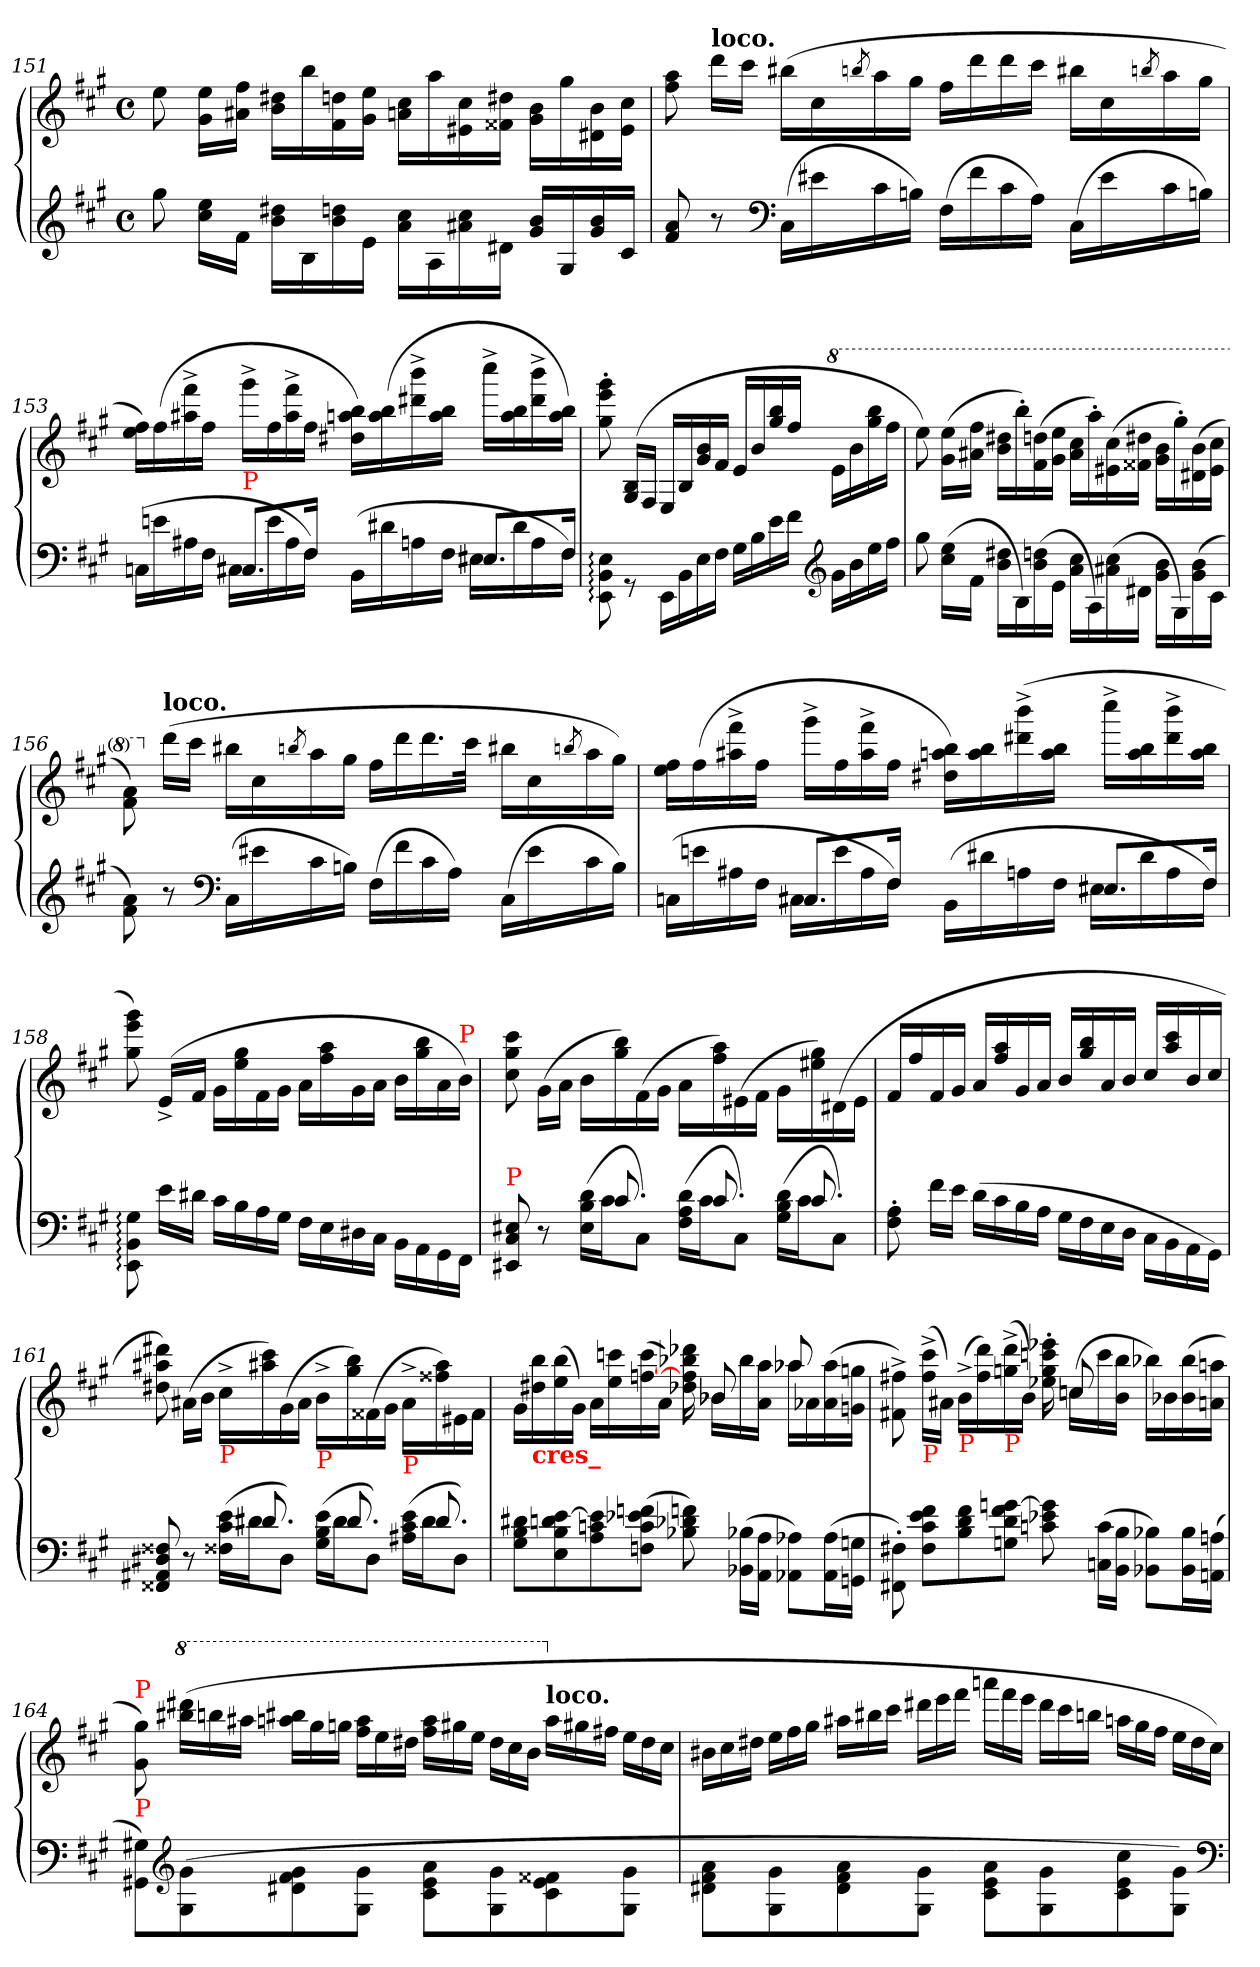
**kern	**kern
*part1	*part1
*staff2	*staff1
*clefG2	*clefG2
*k[f#c#g#]	*k[f#c#g#]
*M4/4	*M4/4
*met(c)	*met(c)
=151	=151
8gg#	8ee
16ee\ 16cc#\LL	16ee 16g#LL
16f#\JJ	16ff# 16a#XJJ
16dd#X\ 16b\LL	16dd#X 16bLL
16B\	16bb
16ddn\ 16b\	16ddn 16f#
16e\JJ	16ee 16g#JJ
16cc#\ 16a\LL	16cc# 16anLL
16A\	16aa
16cc#\ 16a#X\	16cc# 16e#X
16d#X\JJ	16dd#X 16f##XJJ
16b 16g#LL	16b 16g#LL
16G#	16gg#
16b 16g#	16b 16d#X
16c#JJ	16cc# 16e#JJ
=152	=152
8a 8f#	8aa 8ff#
!	!LO:TX:a:B:t=loco.
8r	16dddLL
.	16ccc#JJ
*clefF4	*
(>16C#LL	(>16bb#XLL
16e#X	16cc#
.	8qbbn/
16c#	16aa
16BnJJ)	16gg#JJ
(>16F#LL	16ff#LL
16f#	16ddd
16c#	16ddd
16AJJ)	16ccc#JJ
(>16C#LL	16bb#XLL
16e#	16cc#
.	8qbbn/
16c#	16aa
16BnJJ)	16gg#JJ
=153	=153
*^	*
4ryy	(>16CnLL	16ff# 16eeLL)
.	16en	(>16ff#
.	16A#X	16fff#^< 16aa#X^<
.	16F#JJ	16ff#JJ
!LO:TX:a:color=red:t=P	!	!
8.C#XL	16C#XLL	16ggg#^<LL
.	16e	16ff#
.	16A#	16fff#^< 16aa#^<
16F#Jk	16F#JJ)	16ff#JJ
4ryy	(>16BBLL	16bb 16aan 16dd#XLL)
.	16d#X	(>16bb 16aa
.	16An	16bbb^< 16ddd#X^<
.	16F#JJ	16bb 16aaJJ
8.E#XL	16E#XLL	16cccc#^<LL
.	16d#	16bb 16aa
.	16A	16bbb^< 16ddd#^<
16F#Jk	16F#JJ)	16bb 16aaJJ)
*v	*v	*
=154	=154
8E:\ 8BB:\ 8EE:\	8ggg#'> 8eee'> 8gg#'>
8rGG	(>16B/ 16G#/LL
.	16F#/JJ
16EE\LL	16E/LL
16BB\	16B/
16E	16b 16g#
16F#JJ	16f#JJ
16G#LL	16e/LL
16B	16b/
16e	16bb/ 16gg#/
16f#JJ	16ff#/JJ
*clefG2	*
*	*8va
16g#LL	16eeLL
16b	16bb
16ee	16bbb 16ggg#
16ff#JJ	16fff#JJ
=155	=155
8gg#	8eee)
(>16ee\ 16cc#\LL	(>16eee 16gg#LL
16f#\JJ	16fff# 16aa#XJJ
16dd#X\ 16b\LL	16ddd#X 16bbLL
16B\)	16bbb'>)
(>16ddn\ 16b\	(>16dddn 16ff#
16e\JJ	16eee 16gg#JJ
16cc#\ 16a\LL	16ccc# 16aa#LL
16A\)	16aaa'>)
(>16cc#\ 16a#X\	(>16ccc# 16ee#X
16d#X\JJ	16ddd#X 16ff##XJJ
16b\ 16g#\LL	16bb 16gg#LL
16G#\)	16ggg#'>)
(>16b\ 16g#\	(>16bb 16dd#ji
16c#\JJ	16ccc# 16ee#JJ
=156	=156
8a\ 8f#\)	8aa\ 8ff#\)
*	*X8va
!	!LO:TX:a:B:t=loco.
8r	(>16dddLL
.	16ccc#JJ
*clefF4	*
(>16C#LL	16bb#XLL
16e#X	16cc#
.	8qbbn/
16c#	16aa
16BnJJ)	16gg#JJ
(>16F#LL	16ff#LL
16f#	16ddd
16c#	16.ddd
16AJJ)	.
.	32ccc#JJk
(>16C#LL	16bb#XLL
16e#	16cc#
.	8qbbn/
16c#	16aa
16BJJ)	16gg#JJ)
=157	=157
*^	*
4ryy	(>16CnLL	16ff# 16eeLL
.	16en	(>16ff#
.	16A#X	16fff#^< 16aa#X^<
.	16F#JJ	16ff#JJ
8.C#XL	16C#XLL	16ggg#^<LL
.	16e	16ff#
.	16A#	16fff#^< 16aa#^<
16F#Jk	16F#JJ)	16ff#JJ
4ryy	(>16BBLL	16bb 16aan 16dd#XLL)
.	16d#X	16bb 16aa
.	16An	(>16bbb^< 16ddd#X^<
.	16F#JJ	16bb 16aaJJ
8.E#XL	16E#XLL	16cccc#^<LL
.	16d#	16bb 16aa
.	16A	16bbb^< 16ddd#^<
16F#Jk	16F#JJ)	16bb 16aaJJ
*v	*v	*
=158	=158
8G#:\ 8BB:\ 8EE:\	8ggg# 8eee 8gg#)
16e\LL	(>16e^</LL
16d#XJJ	16f#JJ
16c#LL	16g#\LL
16B	16gg# 16ee
16A	16f#
16G#JJ	16g#JJ
16F#LL	16a\LL
16E	16aa 16ff#
16D#ji	16g#
16C#JJ	16aJJ
16BB\LL	16b\LL
16AA\	16bb 16gg#
16GG#\	16a
!	!LO:TX:a:color=red:t=P
16FF#\JJ	16bJJ)
=159	=159
*^	*
!LO:TX:a:color=red:t=P	!	!
8E#X 8C# 8EE#X	4ryy	8ccc# 8gg# 8cc#
8r	.	(>16g#\LL
.	.	16a\JJ
16ryy	(>16d 16B 16E#LL	16bLL
8.c#	16c#J	16bb 16gg#)
.	8C#J)	(>16f#
.	.	16g#JJ
16ryy	(>16d 16A 16F#LL	16a\LL
8.c#	16c#J	16aa 16ff#)
.	8C#J)	(>16e#X
.	.	16f#JJ
16ryy	(>16d 16B 16G#LL	16g#\LL
8.c#	16c#J	16gg# 16ee#X)
.	8C#J)	(>16d#X
.	.	16e#JJ
*v	*v	*
=160	=160
8A'> 8F#'>	16f#LL
.	16ff#
16f#\LL	16f#/
16e\JJ	16g#/JJ
(>16dLL	16a/LL
16c#	16aa/ 16ff#/
16B	16g#/
16AJJ	16a/JJ
16G#LL	16b/LL
16F#	16bb/ 16gg#/
16E	16a/
16DJJ	16b/JJ
16C#\LL	16cc#/LL
16BB\	16ccc#/ 16aa/
16AA\	16b/
16GG#\JJ)	16cc#/JJ
=161	=161
*^	*
8F##X 8D#X 8AA#X 8FF##X	4ryy	8ddd#X 8aa#X 8dd#X)
8r	.	(>16a#X\LL
.	.	16b\JJ
!	!	!LO:TX:b:color=red:t=P
16ryy	(>16e 16c# 16F##XLL	16cc#^<\LL
8.d#X	16d#XJ	16ccc# 16aa#X)
.	8D#J)	(>16g#
.	.	16a#JJ
!	!	!LO:TX:b:color=red:t=P
16ryy	(>16e 16B 16G#LL	16b^<\LL
8.d#	16d#J	16bb 16gg#)
.	8D#J)	(>16f##X
.	.	16g#JJ
!	!	!LO:TX:b:color=red:t=P
16ryy	(>16e 16c# 16A#XLL	16a#^<\LL
8.d#	16d#J	16aa# 16ff##X)
.	8D#J)	16e#X
.	.	16f##JJ
*v	*v	*
=162	=162
*	*^
8d#X 8B 8G#L	16g#LL	4ryy
!	!LO:TX:b:B:color=red:t=cres_	!
.	16bb 16dd#X	.
[8e 8dn 8B 8E	(>16bb 16ee	.
.	16g#JJ)	.
8e] 8cn 8A	16aLL	4ryy
.	16cccn 16ee	.
(>8fn 8e-X 8c 8FnJ	(>16ccc [16ffn	.
.	16aJJ)	.
8fn 8d-X 8B-X)	16ddd-X 16bb-X 16ff] 16dd-X	16ryy
.	16b-X\LL	8b-X/
(>16B-X 16BB-XLL	16bb-	.
16A 16AAJJ	16aa 16aJJ	16ryy
8A-X 8AA-XL)	16aa-X\LL	8aa-X/
.	16a-X	.
(>16A- 16AA-L	(>16aa- 16a-	8ryy
16Gn 16GGnJJ	16gg 16gJJ	.
=163	=163	=163
8F#X'>\ 8FF#X'>\)	8ff#X^< 8f#X^<)	4ryy
!	!LO:TX:b:color=red:t=P	!
8f# 8e 8c# 8F#L	(>16ccc#^< 16ff#^<LL	.
.	16a#XJJ)	.
!	!LO:TX:b:color=red:t=P	!
8f# 8d 8B	(>16b^<LL	4ryy
.	16ddd 16ff#)	.
!	!LO:TX:b:color=red:t=P	!
[8gn 8f# 8d 8GnJ	(>16ddd^< 16ggn^<	.
.	16bJJ)	.
8g] 8e-X 8cn	16eee-X'> 16cccn'> 16gg'> 16ee-X'>	16ryy
.	(>16ccn\LL	8ccn/
(>16c 16CLL	16ccc	.
16B 16BBJJ	16bb 16bJJ	16ryy
8B-X 8BB-XL)	16bb-X\LL)	4ryy
.	16b-X	.
16B- 16BB-L	(>16bb- 16b-	.
(>16An 16AAnJJ	16aan 16anJJ	.
*	*v	*v
=164	=164
!	!LO:TX:a:color=red:t=P
!LO:TX:a:color=red:t=P	!
8G#X\ 8GG#X\L)	8gg# 8g#)
*clefG2	*
*	*8va
*	*Xtuplet
(>8g#\ 8G#\	(>24dddd#X 24bbb#XLL
.	24bbbn
.	24aaa#XJJ
8g#\ 8f#\ 8d#X\	24bbb#X 24aaanLL
.	24ggg#
.	24gggnJJ
8g#\ 8G#\J	24aaa 24fff#LL
.	24eee
.	24ddd#jiJJ
8a\ 8e\ 8c#\L	24aaa 24fff#LL
.	24ggg#X
.	24eeeJJ
8g#\ 8G#\	24ddd#LL
.	24ccc#
.	24bbJJ
*	*X8va
!	!LO:TX:a:B:t=loco.
8f##X\ 8e\ 8c#\	24aaLL
.	24gg#X
.	24ff#XJJ
8g#\ 8G#\J	24eeLL
.	24dd#
.	24cc#JJ
=165	=165
8a\ 8f#\ 8d#X\L	24b#XLL
.	24cc#
.	24dd#jiJJ
8g#\ 8G#\	24eeLL
.	24ff#
.	24gg#JJ
8a\ 8f#\ 8d#\	24aa#XLL
.	24bb#X
.	24ccc#JJ
8g#\ 8G#\J	24ddd#jiLL
.	24eee
.	24fff#JJ
8a\ 8e\ 8c#\L	24aaanLL
.	24fff#
.	24eeeJJ
8g#\ 8G#\	24ddd#LL
.	24ccc#
.	24bbnJJ
8cc#\ 8e\ 8c#\	24aanLL
.	24gg#
.	24ff#JJ
8g#\ 8G#\J)	24eeLL
.	24dd#
.	24cc#JJ)
*clefF4	*
=	=
*-	*-
